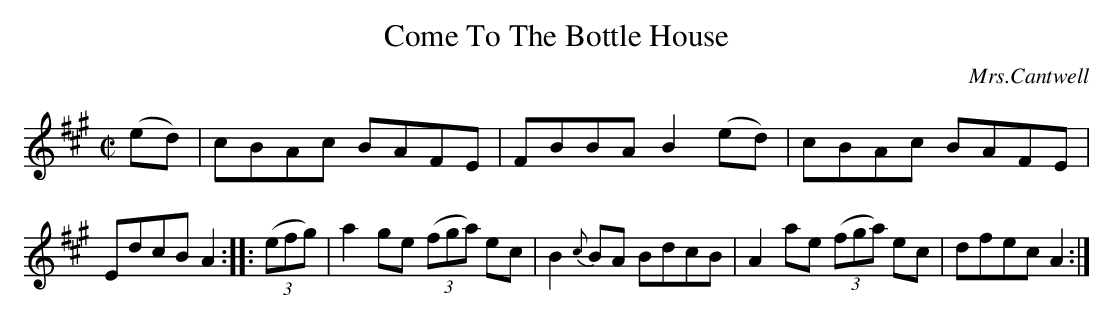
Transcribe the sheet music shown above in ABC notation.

X:1
T: Come To The Bottle House
M: C|
L: 1/8
O: Mrs.Cantwell
K: A
(ed) | cBAc BAFE | FBBA B2(ed) | cBAc BAFE | EdcB A2 ::\
((3efg) | a2ge ((3fga) ec | B2{c}BA BdcB | A2ae ((3fga) ec | dfec A2 :|
